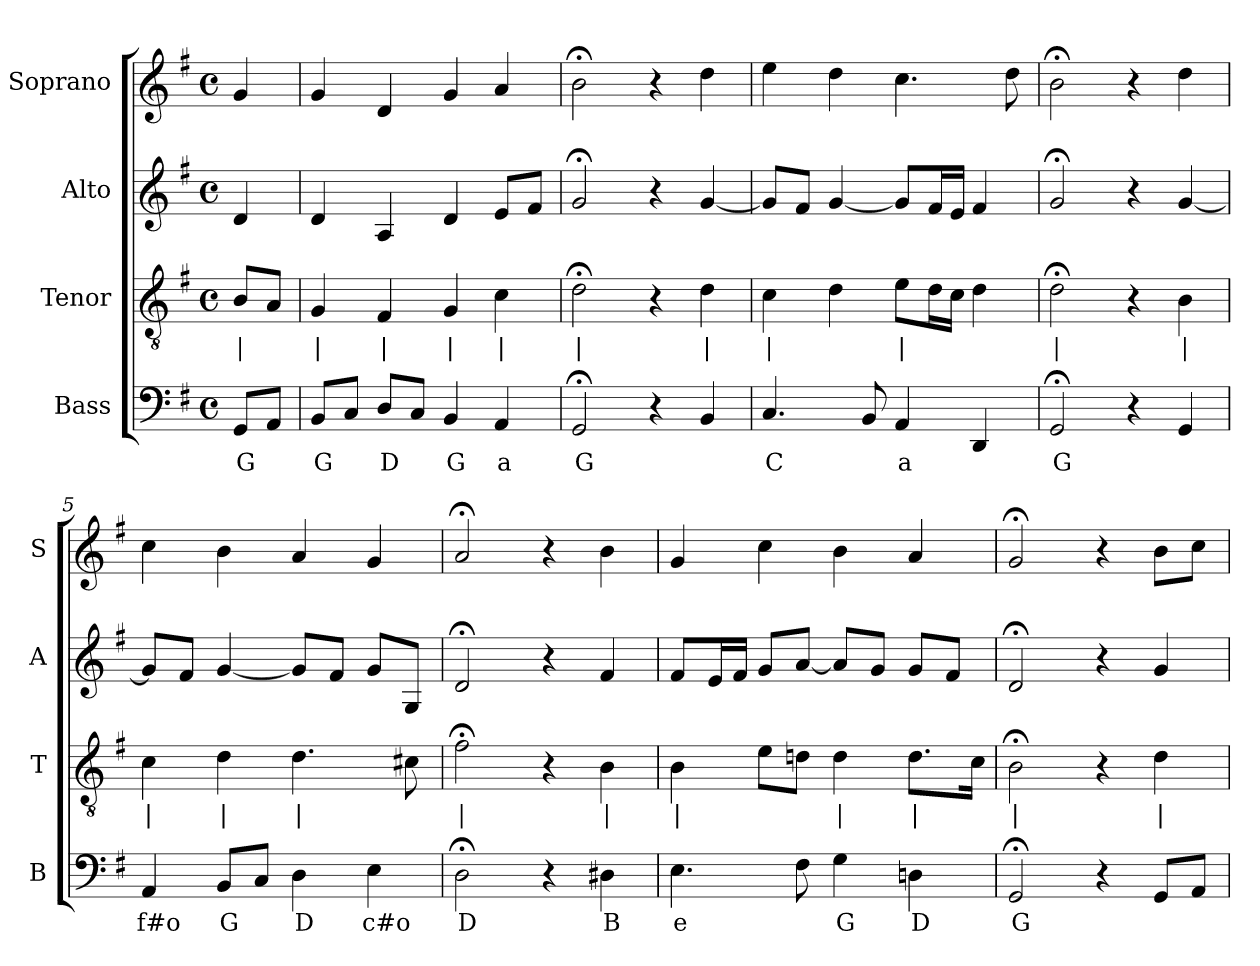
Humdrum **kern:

**kern	**text	**kern	**text	**kern	**kern
*part4	*part4	*part3	*part3	*part2	*part1
*staff4	*staff4	*staff3	*staff3	*staff2	*staff1
*I"Bass	*	*I"Tenor	*	*I"Alto	*I"Soprano
*I'B	*	*I'T	*	*I'A	*I'S
*clefF4	*	*clefGv2	*	*clefG2	*clefG2
*k[f#]	*	*k[f#]	*	*k[f#]	*k[f#]
*G:	*	*G:	*	*G:	*G:
*M4/4	*	*M4/4	*	*M4/4	*M4/4
*met(c)	*	*met(c)	*	*met(c)	*met(c)
*MM100	*	*MM100	*	*MM100	*MM100
=	=	=	=	=	=
8GGL	G	8BL	|	4d	4g
8AAJ	.	8AJ	.	.	.
=1	=1	=1	=1	=1	=1
8BBL	G	4G	|	4d	4g
8CJ	.	.	.	.	.
8DL	D	4F#	|	4A	4d
8CJ	.	.	.	.	.
4BB	G	4G	|	4d	4g
4AA	a	4c	|	8eL	4a
.	.	.	.	8f#J	.
=2	=2	=2	=2	=2	=2
2GG;<	G	2d;<	|	2g;<	2b;<
4r	.	4r	.	4r	4r
4BB	.	4d	|	[4g	4dd
=3	=3	=3	=3	=3	=3
4.C	C	4c	|	8gL]	4ee
.	.	.	.	8f#J	.
.	.	4d	.	[4g	4dd
8BB	.	.	.	.	.
4AA	a	8eL	|	8gL]	4.cc
.	.	16dL	.	16f#L	.
.	.	16cJJ	.	16eJJ	.
4DD	.	4d	.	4f#	.
.	.	.	.	.	8dd
=4	=4	=4	=4	=4	=4
2GG;<	G	2d;<	|	2g;<	2b;<
4r	.	4r	.	4r	4r
4GG	.	4B	|	[4g	4dd
=5	=5	=5	=5	=5	=5
4AA	f#o	4c	|	8gL]	4cc
.	.	.	.	8f#J	.
8BBL	G	4d	|	[4g	4b
8CJ	.	.	.	.	.
4D	D	4.d	|	8gL]	4a
.	.	.	.	8f#J	.
4E	c#o	.	.	8gL	4g
.	.	8c#X	.	8GJ	.
=6	=6	=6	=6	=6	=6
2D;<	D	2f#;<	|	2d;<	2a;<
4r	.	4r	.	4r	4r
4D#X	B	4B	|	4f#	4b
=7	=7	=7	=7	=7	=7
4.E	e	4B	|	8f#L	4g
.	.	.	.	16eL	.
.	.	.	.	16f#JJ	.
.	.	8eL	.	8gL	4cc
8F#	.	8dnJ	.	[8aJ	.
4G	G	4d	|	8aL]	4b
.	.	.	.	8gJ	.
4Dn	D	8.dL	|	8gL	4a
.	.	.	.	8f#J	.
.	.	16cJk	.	.	.
=8	=8	=8	=8	=8	=8
2GG;<	G	2B;<	|	2d;<	2g;<
4r	.	4r	.	4r	4r
8GGL	.	4d	|	4g	8bL
8AAJ	.	.	.	.	8ccJ
=	=	=	=	=	=
*-	*-	*-	*-	*-	*-
